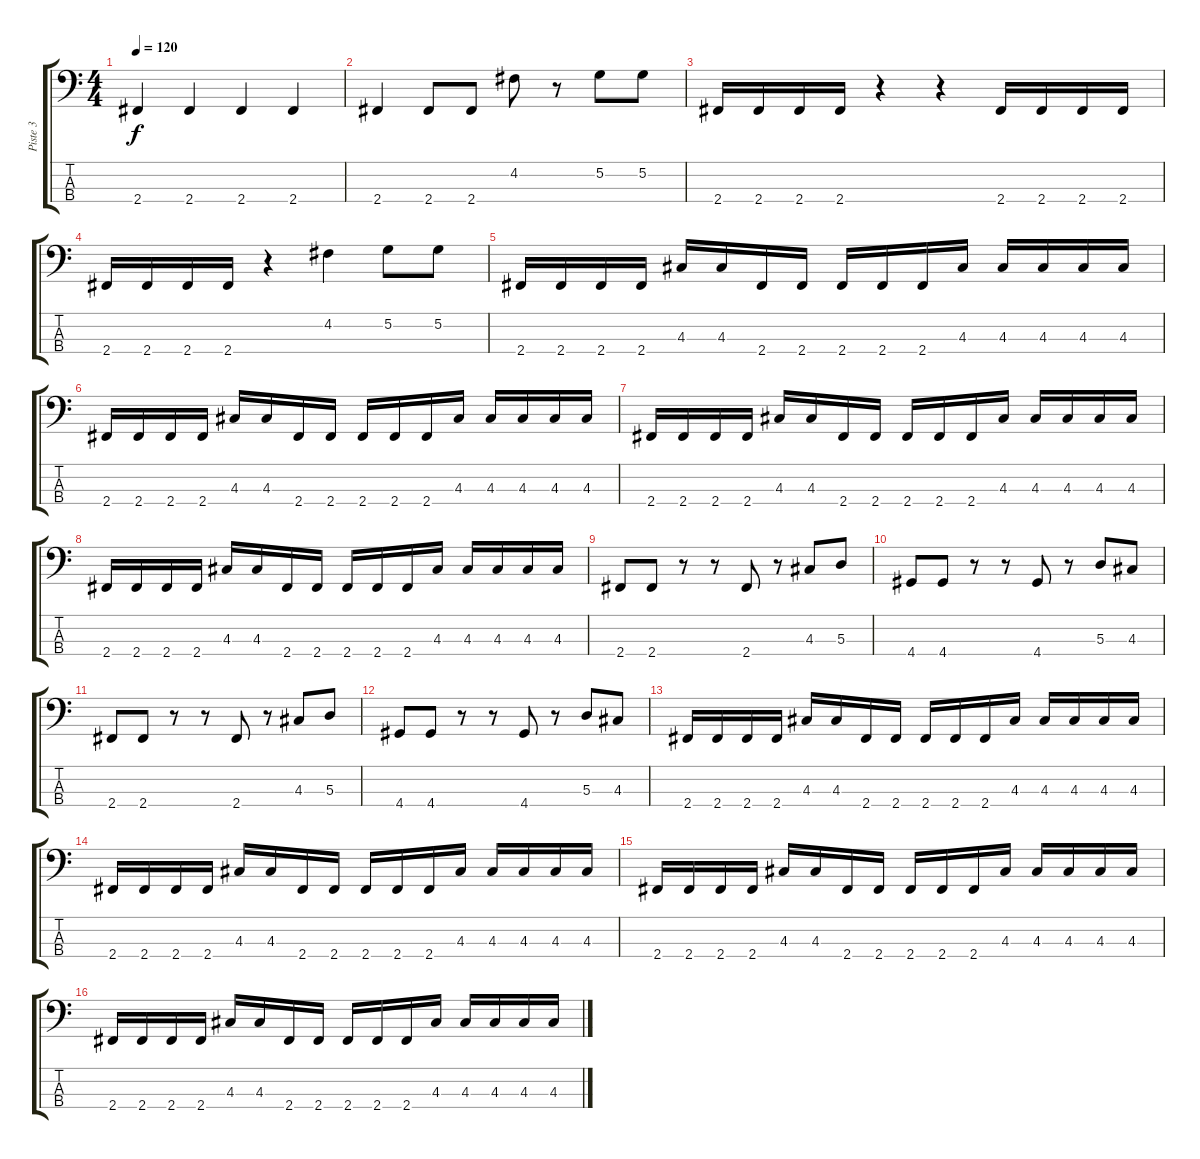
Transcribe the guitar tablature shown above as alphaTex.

\track ("Piste 3" "Piste 3") {instrument electricbasspick}
\staff {score tabs}
\tuning (G2 D2 A1 E1) {hide}
\ts (4 4)
\tempo 120
\clef f4
\ks c
2.4.4{dy f} 2.4.4 2.4.4 2.4.4 |
2.4.4 2.4.8 2.4.8 4.2.8 r.8 5.2.8 5.2.8 |
2.4.16 2.4.16 2.4.16 2.4.16 r.4 r.4 2.4.16 2.4.16 2.4.16 2.4.16 |
2.4.16 2.4.16 2.4.16 2.4.16 r.4 4.2.4 5.2.8 5.2.8 |
2.4.16 2.4.16 2.4.16 2.4.16 4.3.16 4.3.16 2.4.16 2.4.16 2.4.16 2.4.16 2.4.16 4.3.16 4.3.16 4.3.16 4.3.16 4.3.16 |
2.4.16 2.4.16 2.4.16 2.4.16 4.3.16 4.3.16 2.4.16 2.4.16 2.4.16 2.4.16 2.4.16 4.3.16 4.3.16 4.3.16 4.3.16 4.3.16 |
2.4.16 2.4.16 2.4.16 2.4.16 4.3.16 4.3.16 2.4.16 2.4.16 2.4.16 2.4.16 2.4.16 4.3.16 4.3.16 4.3.16 4.3.16 4.3.16 |
2.4.16 2.4.16 2.4.16 2.4.16 4.3.16 4.3.16 2.4.16 2.4.16 2.4.16 2.4.16 2.4.16 4.3.16 4.3.16 4.3.16 4.3.16 4.3.16 |
2.4.8 2.4.8 r.8 r.8 2.4.8 r.8 4.3.8 5.3.8 |
4.4.8 4.4.8 r.8 r.8 4.4.8 r.8 5.3.8 4.3.8 |
2.4.8 2.4.8 r.8 r.8 2.4.8 r.8 4.3.8 5.3.8 |
4.4.8 4.4.8 r.8 r.8 4.4.8 r.8 5.3.8 4.3.8 |
2.4.16 2.4.16 2.4.16 2.4.16 4.3.16 4.3.16 2.4.16 2.4.16 2.4.16 2.4.16 2.4.16 4.3.16 4.3.16 4.3.16 4.3.16 4.3.16 |
2.4.16 2.4.16 2.4.16 2.4.16 4.3.16 4.3.16 2.4.16 2.4.16 2.4.16 2.4.16 2.4.16 4.3.16 4.3.16 4.3.16 4.3.16 4.3.16 |
2.4.16 2.4.16 2.4.16 2.4.16 4.3.16 4.3.16 2.4.16 2.4.16 2.4.16 2.4.16 2.4.16 4.3.16 4.3.16 4.3.16 4.3.16 4.3.16 |
2.4.16 2.4.16 2.4.16 2.4.16 4.3.16 4.3.16 2.4.16 2.4.16 2.4.16 2.4.16 2.4.16 4.3.16 4.3.16 4.3.16 4.3.16 4.3.16
